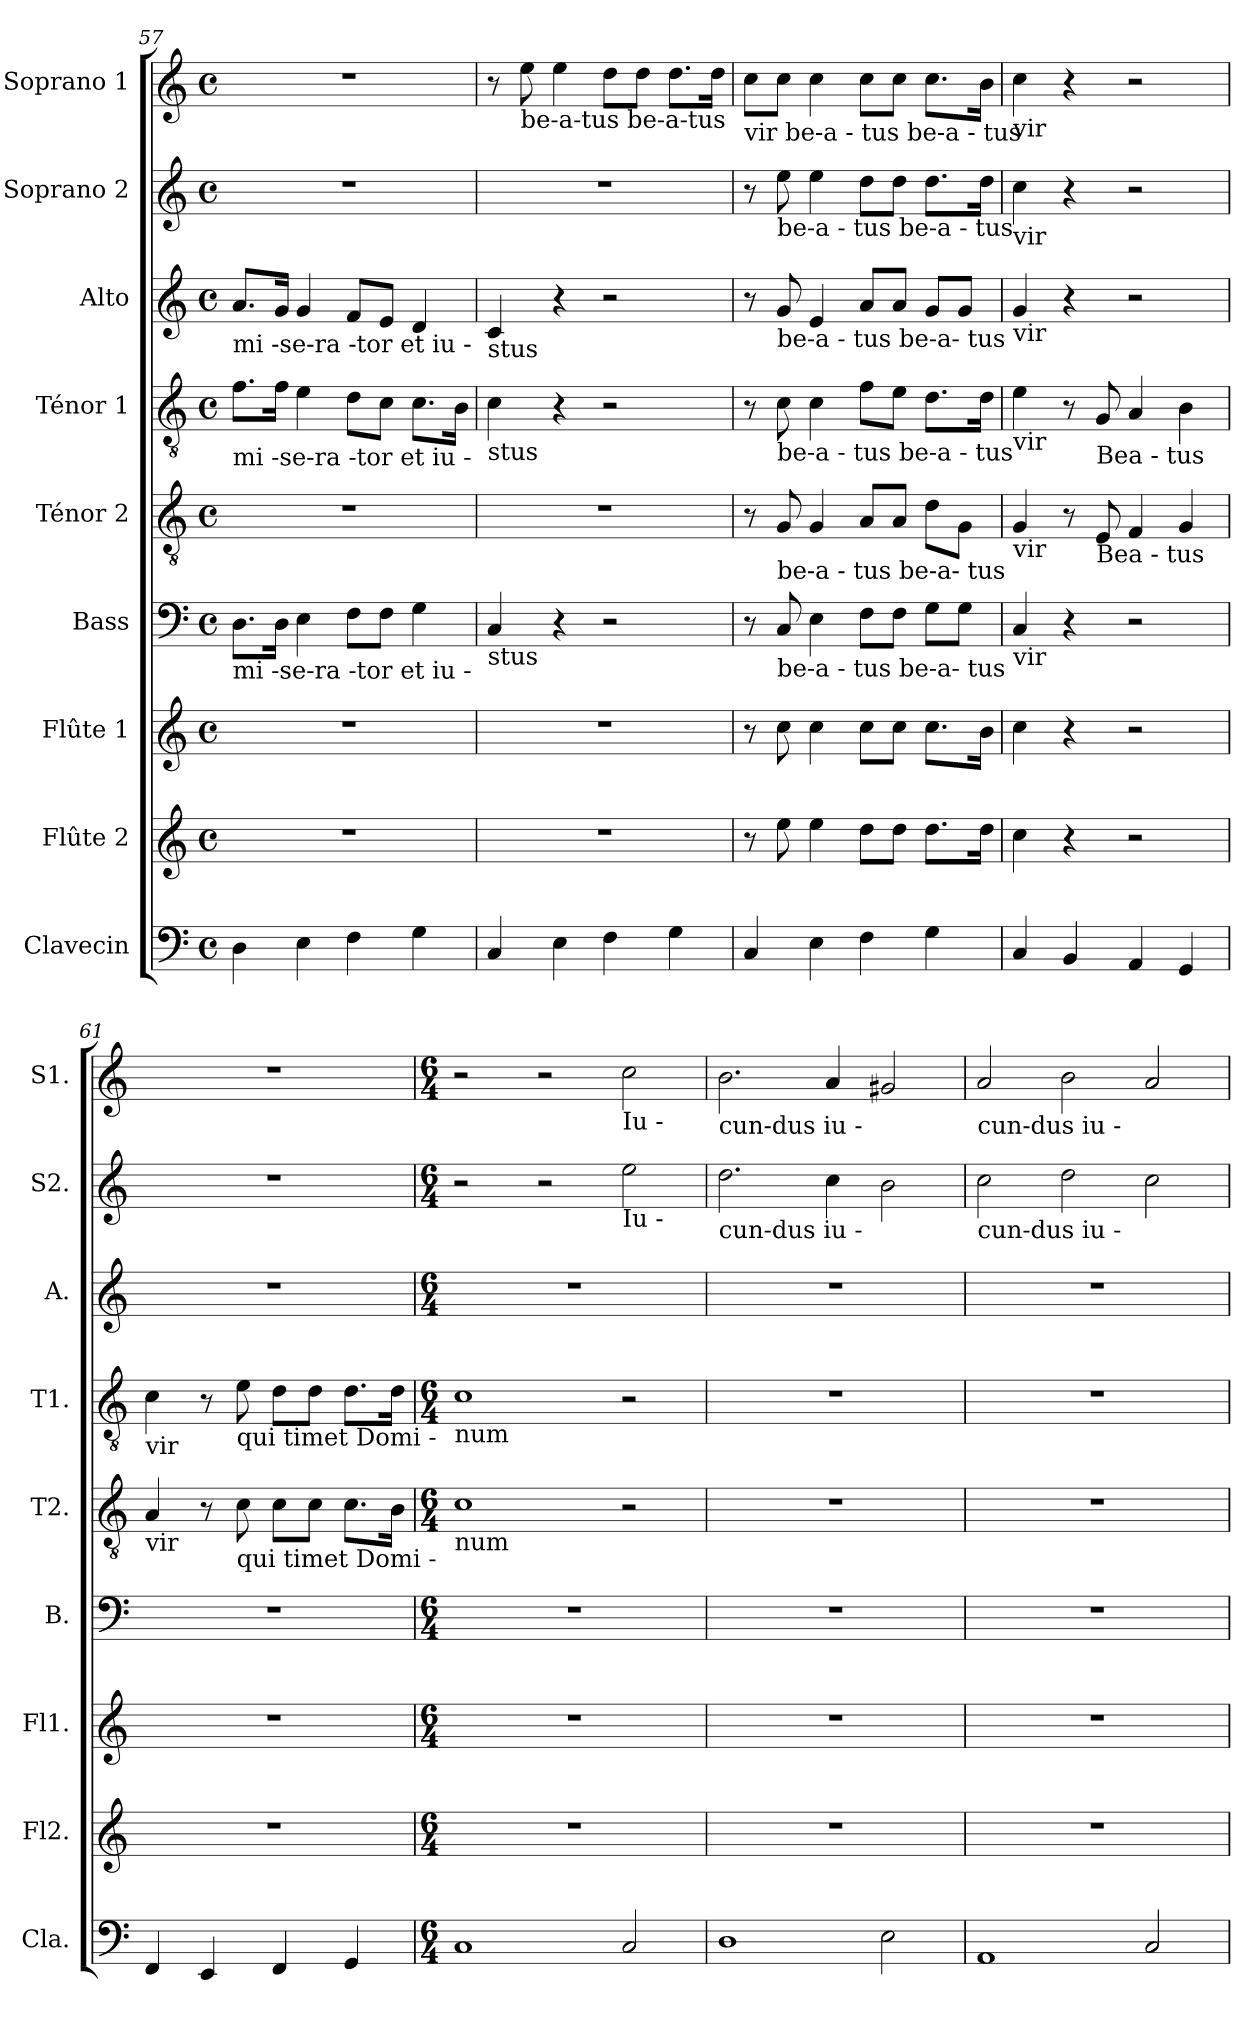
**kern	**kern	**kern	**kern	**kern	**kern	**kern	**kern	**kern
*part9	*part8	*part7	*part6	*part5	*part4	*part3	*part2	*part1
*staff9	*staff8	*staff7	*staff6	*staff5	*staff4	*staff3	*staff2	*staff1
*I"Clavecin	*I"Flûte 2	*I"Flûte 1	*I"Bass	*I"Ténor 2	*I"Ténor 1	*I"Alto	*I"Soprano 2	*I"Soprano 1
*I'Cla.	*I'Fl2.	*I'Fl1.	*I'B.	*I'T2.	*I'T1.	*I'A.	*I'S2.	*I'S1.
*clefF4	*clefG2	*clefG2	*clefF4	*clefGv2	*clefGv2	*clefG2	*clefG2	*clefG2
*k[]	*k[]	*k[]	*k[]	*k[]	*k[]	*k[]	*k[]	*k[]
*M4/4	*M4/4	*M4/4	*M4/4	*M4/4	*M4/4	*M4/4	*M4/4	*M4/4
*met(c)	*met(c)	*met(c)	*met(c)	*met(c)	*met(c)	*met(c)	*met(c)	*met(c)
=57	=57	=57	=57	=57	=57	=57	=57	=57
!	!	!	!	!	!	!LO:TX:b:t=mi -se-ra -tor et  iu     -	!	!
!	!	!	!	!	!LO:TX:b:t=mi -se-ra -tor et  iu     -	!	!	!
!	!	!	!LO:TX:b:t=mi -se-ra -tor et  iu     -	!	!	!	!	!
4D\	1r	1r	8.D\L	1r	8.f\L	8.a/L	1r	1r
.	.	.	16D\Jk	.	16f\Jk	16g/Jk	.	.
4E\	.	.	4E\	.	4e\	4g/	.	.
4F\	.	.	8F\L	.	8d\L	8f/L	.	.
.	.	.	8F\J	.	8c\J	8e/J	.	.
4G\	.	.	4G\	.	8.c\L	4d/	.	.
.	.	.	.	.	16B\Jk	.	.	.
=58	=58	=58	=58	=58	=58	=58	=58	=58
!	!	!	!	!	!	!LO:TX:b:t=stus	!	!
!	!	!	!	!	!LO:TX:b:t=stus	!	!	!
!	!	!	!LO:TX:b:t=stus	!	!	!	!	!
4C/	1r	1r	4C/	1r	4c\	4c/	1r	8r
!	!	!	!	!	!	!	!	!LO:TX:b:t=be-a-tus be-a-tus
.	.	.	.	.	.	.	.	8ee\
4E\	.	.	4r	.	4r	4r	.	4ee\
4F\	.	.	2r	.	2r	2r	.	8dd\L
.	.	.	.	.	.	.	.	8dd\J
4G\	.	.	.	.	.	.	.	8.dd\L
.	.	.	.	.	.	.	.	16dd\Jk
!!LO:PB:g=z
=59	=59	=59	=59	=59	=59	=59	=59	=59
!	!	!	!	!	!	!	!	!LO:TX:b:t=vir be-a - tus be-a -  tus
4C/	8r	8r	8r	8r	8r	8r	8r	8cc\L
!	!	!	!	!	!	!	!LO:TX:b:t=be-a - tus be-a -  tus	!
!	!	!	!	!	!	!LO:TX:b:t=be-a - tus be-a- tus	!	!
!	!	!	!	!	!LO:TX:b:t=be-a - tus be-a -  tus	!	!	!
!	!	!	!	!LO:TX:b:t=be-a - tus be-a- tus	!	!	!	!
!	!	!	!LO:TX:b:t=be-a - tus be-a- tus	!	!	!	!	!
.	8ee\	8cc\	8C/	8G/	8c\	8g/	8ee\	8cc\J
4E\	4ee\	4cc\	4E\	4G/	4c\	4e/	4ee\	4cc\
4F\	8dd\L	8cc\L	8F\L	8A/L	8f\L	8a/L	8dd\L	8cc\L
.	8dd\J	8cc\J	8F\J	8A/J	8e\J	8a/J	8dd\J	8cc\J
4G\	8.dd\L	8.cc\L	8G\L	8d\L	8.d\L	8g/L	8.dd\L	8.cc\L
.	.	.	8G\J	8G\J	.	8g/J	.	.
.	16dd\Jk	16b\Jk	.	.	16d\Jk	.	16dd\Jk	16b\Jk
=60	=60	=60	=60	=60	=60	=60	=60	=60
!	!	!	!	!	!	!	!	!LO:TX:b:t=vir
!	!	!	!	!	!	!	!LO:TX:b:t=vir	!
!	!	!	!	!	!	!LO:TX:b:t=vir	!	!
!	!	!	!	!	!LO:TX:b:t=vir	!	!	!
!	!	!	!	!LO:TX:b:t=vir	!	!	!	!
!	!	!	!LO:TX:b:t=vir	!	!	!	!	!
4C/	4cc\	4cc\	4C/	4G/	4e\	4g/	4cc\	4cc\
4BB/	4r	4r	4r	8r	8r	4r	4r	4r
!	!	!	!	!	!LO:TX:b:t=Bea - tus	!	!	!
!	!	!	!	!LO:TX:b:t=Bea - tus	!	!	!	!
.	.	.	.	8E/	8G/	.	.	.
4AA/	2r	2r	2r	4F/	4A/	2r	2r	2r
4GG/	.	.	.	4G/	4B\	.	.	.
=61	=61	=61	=61	=61	=61	=61	=61	=61
!	!	!	!	!	!LO:TX:b:t=vir	!	!	!
!	!	!	!	!LO:TX:b:t=vir	!	!	!	!
4FF/	1r	1r	1r	4A/	4c\	1r	1r	1r
4EE/	.	.	.	8r	8r	.	.	.
!	!	!	!	!	!LO:TX:b:t=qui timet Domi -	!	!	!
!	!	!	!	!LO:TX:b:t=qui timet Domi -	!	!	!	!
.	.	.	.	8c\	8e\	.	.	.
4FF/	.	.	.	8c\L	8d\L	.	.	.
.	.	.	.	8c\J	8d\J	.	.	.
4GG/	.	.	.	8.c\L	8.d\L	.	.	.
.	.	.	.	16B\Jk	16d\Jk	.	.	.
=62	=62	=62	=62	=62	=62	=62	=62	=62
*M6/4	*M6/4	*M6/4	*M6/4	*M6/4	*M6/4	*M6/4	*M6/4	*M6/4
*	*	*	*	*	*	*	*	*MM240
!	!	!	!	!	!LO:TX:b:t=num	!	!	!
!	!	!	!	!LO:TX:b:t=num	!	!	!	!
1C	1.r	1.r	1.r	1c	1c	1.r	2r	2r
.	.	.	.	.	.	.	2r	2r
!	!	!	!	!	!	!	!	!LO:TX:b:t=Iu -
!	!	!	!	!	!	!	!LO:TX:b:t=Iu -	!
2C	.	.	.	2r	2r	.	2ee	2cc
=63	=63	=63	=63	=63	=63	=63	=63	=63
!	!	!	!	!	!	!	!	!LO:TX:b:t=cun-dus  iu -
!	!	!	!	!	!	!	!LO:TX:b:t=cun-dus  iu -	!
1D	1.r	1.r	1.r	1.r	1.r	1.r	2.dd	2.b
.	.	.	.	.	.	.	4cc\	4a/
2E	.	.	.	.	.	.	2b	2g#X
=64	=64	=64	=64	=64	=64	=64	=64	=64
!	!	!	!	!	!	!	!	!LO:TX:b:t=cun-dus  iu -
!	!	!	!	!	!	!	!LO:TX:b:t=cun-dus  iu -	!
1AA	1.r	1.r	1.r	1.r	1.r	1.r	2cc	2a
.	.	.	.	.	.	.	2dd	2b
2C	.	.	.	.	.	.	2cc	2a
=	=	=	=	=	=	=	=	=
*-	*-	*-	*-	*-	*-	*-	*-	*-
